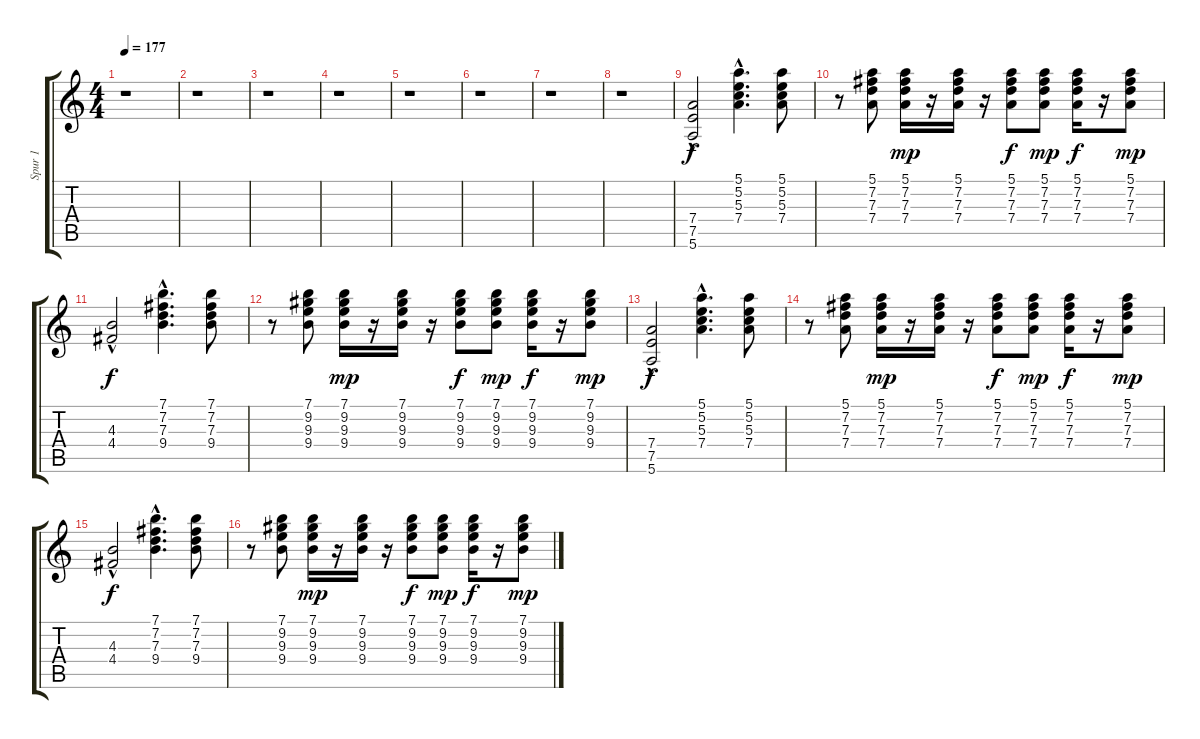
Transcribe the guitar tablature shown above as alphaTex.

\track ("Spur 1" "Spur 1") {instrument electricguitarclean}
\staff {score tabs}
\tuning (E4 B3 G3 D3 A2 E2) {hide}
\ts (4 4)
\tempo 177
\clef g2
\ks c
r.1{dy f instrument electricguitarclean} |
r.1 |
r.1 |
r.1 |
r.1 |
r.1 |
r.1 |
r.1 |
(7.4 7.5{hac} 5.6{hac}).2 (5.1{hac} 5.2{hac} 5.3{hac} 7.4).4{d} (5.1 5.2 5.3 7.4).8{balance 7} |
r.8 (5.1 7.2 7.3 7.4).8{balance 9} (5.1 7.2 7.3 7.4).16{dy mp} r.16 (5.1 7.2 7.3 7.4).16 r.16 (5.1 7.2 7.3 7.4).8{dy f} (5.1 7.2 7.3 7.4).8{dy mp} (5.1 7.2 7.3 7.4).16{dy f} r.16 (5.1 7.2 7.3 7.4).8{dy mp} |
(4.3 4.4{hac}).2{dy f balance 9} (7.1{hac} 7.2{hac} 7.3{hac} 9.4).4{d balance 6} (7.1 7.2 7.3 9.4).8 |
r.8 (7.1 9.2 9.3 9.4).8{balance 6} (7.1 9.2 9.3 9.4).16{dy mp balance 7} r.16 (7.1 9.2 9.3 9.4).16{balance 8} r.16 (7.1 9.2 9.3 9.4).8{dy f balance 8} (7.1 9.2 9.3 9.4).8{dy mp balance 9} (7.1 9.2 9.3 9.4).16{dy f} r.16 (7.1 9.2 9.3 9.4).8{dy mp} |
(7.4 7.5{hac} 5.6{hac}).2{dy f} (5.1{hac} 5.2{hac} 5.3{hac} 7.4).4{d balance 7} (5.1 5.2 5.3 7.4).8 |
r.8 (5.1 7.2 7.3 7.4).8 (5.1 7.2 7.3 7.4).16{dy mp balance 8} r.16 (5.1 7.2 7.3 7.4).16 r.16 (5.1 7.2 7.3 7.4).8{dy f balance 9} (5.1 7.2 7.3 7.4).8{dy mp balance 9} (5.1 7.2 7.3 7.4).16{dy f} r.16 (5.1 7.2 7.3 7.4).8{dy mp balance 9} |
(4.3 4.4{hac}).2{dy f balance 9} (7.1{hac} 7.2{hac} 7.3{hac} 9.4).4{d balance 8} (7.1 7.2 7.3 9.4).8{balance 7} |
r.8 (7.1 9.2 9.3 9.4).8{balance 6} (7.1 9.2 9.3 9.4).16{dy mp balance 6} r.16 (7.1 9.2 9.3 9.4).16{balance 8} r.16 (7.1 9.2 9.3 9.4).8{dy f} (7.1 9.2 9.3 9.4).8{dy mp balance 9} (7.1 9.2 9.3 9.4).16{dy f balance 9} r.16 (7.1 9.2 9.3 9.4).8{dy mp}
